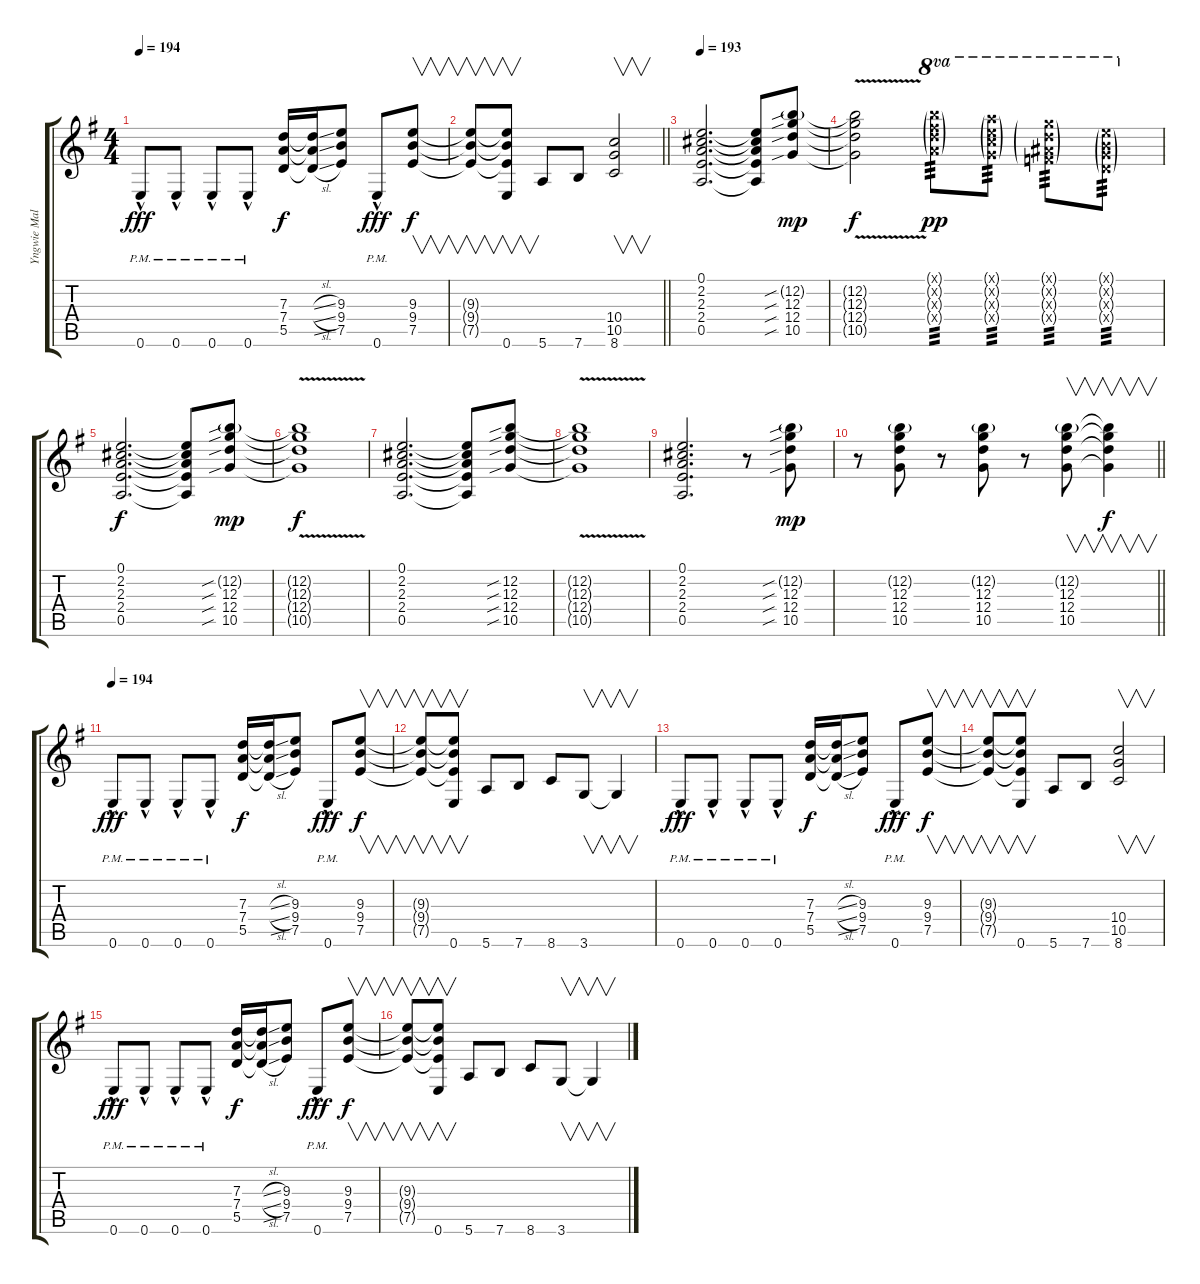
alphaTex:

\track ("Yngwie Malmsteen-4" "Yngwie Mal") {instrument overdrivenguitar}
\staff {score tabs}
\tuning (E4 B3 G3 D3 A2 E2) {hide}
\ts (4 4)
\tempo 194
\clef g2
\ks g
0.6{hac pm}.8{dy fff} 0.6{hac pm}.8 0.6{hac pm}.8 0.6{hac pm}.8 (7.3 7.4 5.5).16{dy f} (7.3{sl t} 7.4{sl t} 5.5{sl t}).16 (9.3 9.4 7.5).8 0.6{hac pm}.8{dy fff} (9.3 9.4 7.5).8{v dy f} |
\barLineRight lightlight
(9.3{t} 9.4{t} 7.5{t}).8{v} (9.3{t} 9.4{t} 7.5{t} 0.6).8{v} 5.6.8 7.6.8 (10.4 10.5 8.6).2{v} |
\tempo 193
(0.1 2.2 2.3 2.4 0.5).2{d} (0.1{t} 2.2{t} 2.3{t} 2.4{t} 0.5{t}).8 (12.2{sib g} 12.3{sib} 12.4{sib} 10.5{sib}).8{dy mp} |
(12.2{v t} 12.3{v t} 12.4{v t} 10.5{v t}).2{dy f} (19.1{g x} 19.2{g x} 19.3{g x} 19.4{g x}).8{ot 8va tp 3 dy pp} (17.1{g x} 17.2{g x} 17.3{g x} 17.4{g x}).8{ot 8va tp 3} (15.1{g x} 15.2{g x} 15.3{g x} 15.4{g x}).8{ot 8va tp 3} (12.1{g x} 12.2{g x} 12.3{g x} 12.4{g x}).8{ot 8va tp 3} |
(0.1 2.2 2.3 2.4 0.5).2{d dy f} (0.1{t} 2.2{t} 2.3{t} 2.4{t} 0.5{t}).8 (12.2{sib g} 12.3{sib} 12.4{sib} 10.5{sib}).8{dy mp} |
(12.2{v t} 12.3{v t} 12.4{v t} 10.5{v t}).1{dy f} |
(0.1 2.2 2.3 2.4 0.5).2{d} (0.1{t} 2.2{t} 2.3{t} 2.4{t} 0.5{t}).8 (12.2{sib} 12.3{sib} 12.4{sib} 10.5{sib}).8 |
(12.2{v t} 12.3{v t} 12.4{v t} 10.5{v t}).1 |
(0.1 2.2 2.3 2.4 0.5).2{d} r.8 (12.2{sib g} 12.3{sib} 12.4{sib} 10.5{sib}).8{dy mp} |
\barLineRight lightlight
r.8 (12.2{g} 12.3 12.4 10.5).8 r.8 (12.2{g} 12.3 12.4 10.5).8 r.8 (12.2{g} 12.3 12.4 10.5).8{v} (12.2{t} 12.3{t} 12.4{t} 10.5{t}).4{v dy f} |
\tempo 194
0.6{hac pm}.8{dy fff} 0.6{hac pm}.8 0.6{hac pm}.8 0.6{hac pm}.8 (7.3 7.4 5.5).16{dy f} (7.3{sl t} 7.4{sl t} 5.5{sl t}).16 (9.3 9.4 7.5).8 0.6{hac pm}.8{dy fff} (9.3 9.4 7.5).8{v dy f} |
(9.3{t} 9.4{t} 7.5{t}).8{v} (9.3{t} 9.4{t} 7.5{t} 0.6).8{v} 5.6.8 7.6.8 8.6.8 3.6.8{v} 3.6{t}.4{v} |
0.6{hac pm}.8{dy fff} 0.6{hac pm}.8 0.6{hac pm}.8 0.6{hac pm}.8 (7.3 7.4 5.5).16{dy f} (7.3{sl t} 7.4{sl t} 5.5{sl t}).16 (9.3 9.4 7.5).8 0.6{hac pm}.8{dy fff} (9.3 9.4 7.5).8{v dy f} |
(9.3{t} 9.4{t} 7.5{t}).8{v} (9.3{t} 9.4{t} 7.5{t} 0.6).8{v} 5.6.8 7.6.8 (10.4 10.5 8.6).2{v} |
0.6{hac pm}.8{dy fff} 0.6{hac pm}.8 0.6{hac pm}.8 0.6{hac pm}.8 (7.3 7.4 5.5).16{dy f} (7.3{sl t} 7.4{sl t} 5.5{sl t}).16 (9.3 9.4 7.5).8 0.6{hac pm}.8{dy fff} (9.3 9.4 7.5).8{v dy f} |
(9.3{t} 9.4{t} 7.5{t}).8{v} (9.3{t} 9.4{t} 7.5{t} 0.6).8{v} 5.6.8 7.6.8 8.6.8 3.6.8{v} 3.6{t}.4{v}
